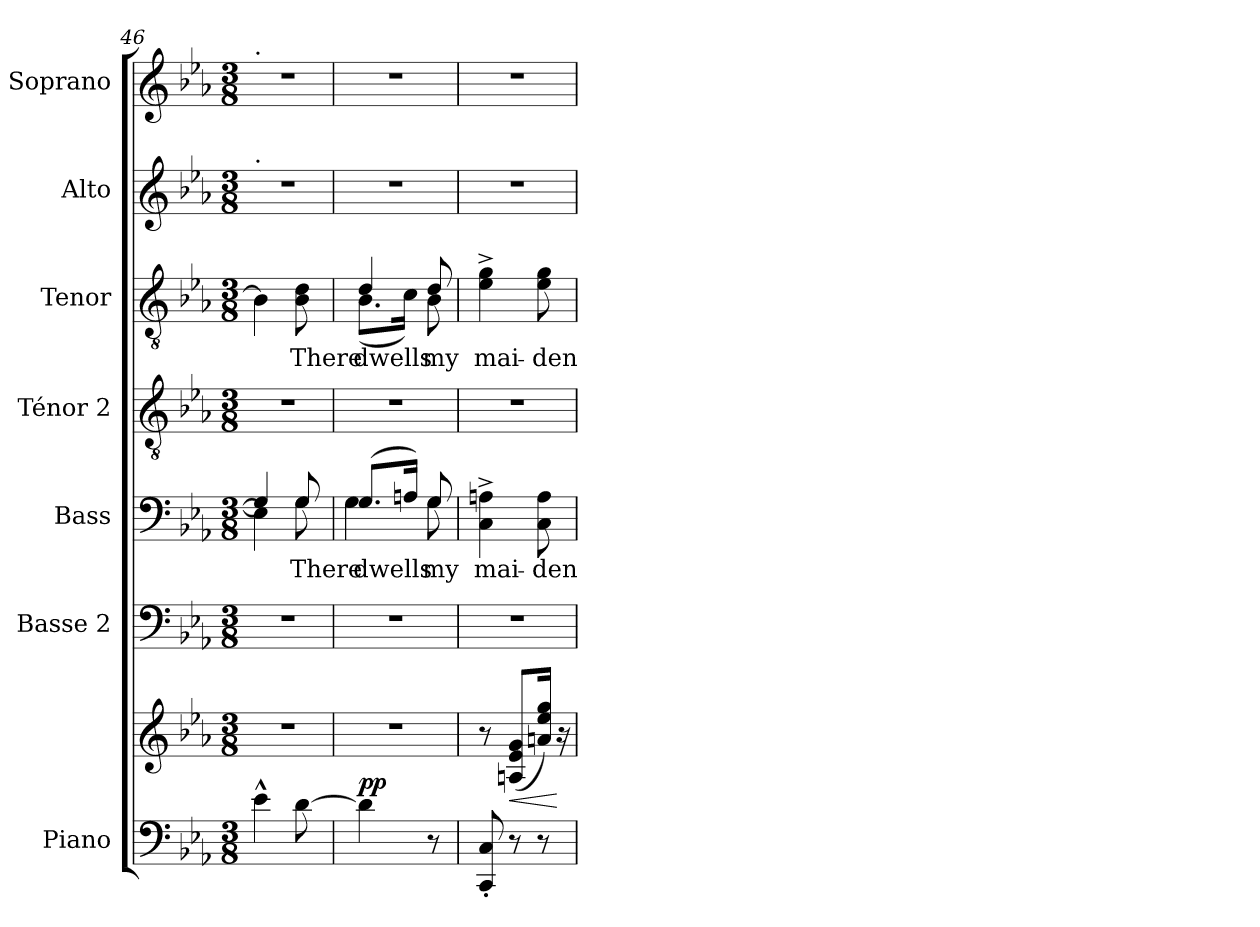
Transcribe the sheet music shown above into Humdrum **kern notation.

**kern	**kern	**dynam	**kern	**kern	**text	**kern	**kern	**text	**kern	**kern
*part7	*part7	*part7	*part6	*part5	*part5	*part4	*part3	*part3	*part2	*part1
*staff8	*staff7	*staff7/8	*staff6	*staff5	*staff5	*staff4	*staff3	*staff3	*staff2	*staff1
*I"Piano	*	*	*I"Basse 2	*I"Bass	*	*I"Ténor 2	*I"Tenor	*	*I"Alto	*I"Soprano
*I'Pno	*	*	*	*	*	*	*	*	*	*
!!LO:PB:g=z
*clefF4	*clefG2	*	*clefF4	*clefF4	*	*clefGv2	*clefGv2	*	*clefG2	*clefG2
*k[b-e-a-]	*k[b-e-a-]	*	*k[b-e-a-]	*k[b-e-a-]	*	*k[b-e-a-]	*k[b-e-a-]	*	*k[b-e-a-]	*k[b-e-a-]
*M3/8	*M3/8	*	*M3/8	*M3/8	*	*M3/8	*M3/8	*	*M3/8	*M3/8
=46	=46	=46	=46	=46	=46	=46	=46	=46	=46	=46
*	*	*	*	*^	*	*	*	*	*	*
!	!	!	!	!	!	!	!	!	!	!	!LO:TX:a:t=.
!	!	!	!	!	!	!	!	!	!	!LO:TX:a:t=.	!
4e-^^\	4.r	.	4.r	4G/]	4E-\]	.	4.r	4B-\]	.	4.r	4.r
!	!	!	!	!	!	!LO:LY:b	!	!	!LO:LY:b	!	!
[8d\	.	.	.	8G/	8G\	There	.	8B-\ 8d\	There	.	.
=47	=47	=47	=47	=47	=47	=47	=47	=47	=47	=47	=47
!	!	!LO:DY:a=2	!	!	!LO:N:head=solid	!LO:LY:b	!	!	!LO:LY:b	!	!
*	*	*	*	*	*	*	*	*^	*	*	*
4d\]	4.r	pp	4.r	(>8.G/L	4G\	dwells	4.r	4d/	(<8.B-\L	dwells	4.r	4.r
.	.	.	.	16An/Jk)	.	.	.	.	16c\Jk)	.	.	.
!	!	!	!	!	!	!LO:LY:b	!	!	!	!LO:LY:b	!	!
8r	.	.	.	8G/	8G\	my	.	8d/	8B-\	my	.	.
=48	=48	=48	=48	=48	=48	=48	=48	=48	=48	=48	=48	=48
!	!	!	!	!	!	!LO:LY:b	!	!	!	!LO:LY:b	!	!
*	*	*	*	*v	*v	*	*	*v	*v	*	*	*
8CC/' 8C/'	8r	.	4.r	4C\^ 4An\^	mai-	4.r	4e-\^ 4g\^	mai-	4.r	4.r
!	!	!LO:HP:b	!	!	!	!	!	!	!	!
8r	(<8An/ 8e-/ 8g/L	<	.	.	.	.	.	.	.	.
!	!	!	!	!	!LO:LY:b	!	!	!LO:LY:b	!	!
8r	16an/ 16ee-/ 16gg/Jk)	.	.	8C\ 8A\	-den	.	8e-\ 8g\	-den	.	.
.	16r	[	.	.	.	.	.	.	.	.
=	=	=	=	=	=	=	=	=	=	=
*-	*-	*-	*-	*-	*-	*-	*-	*-	*-	*-
